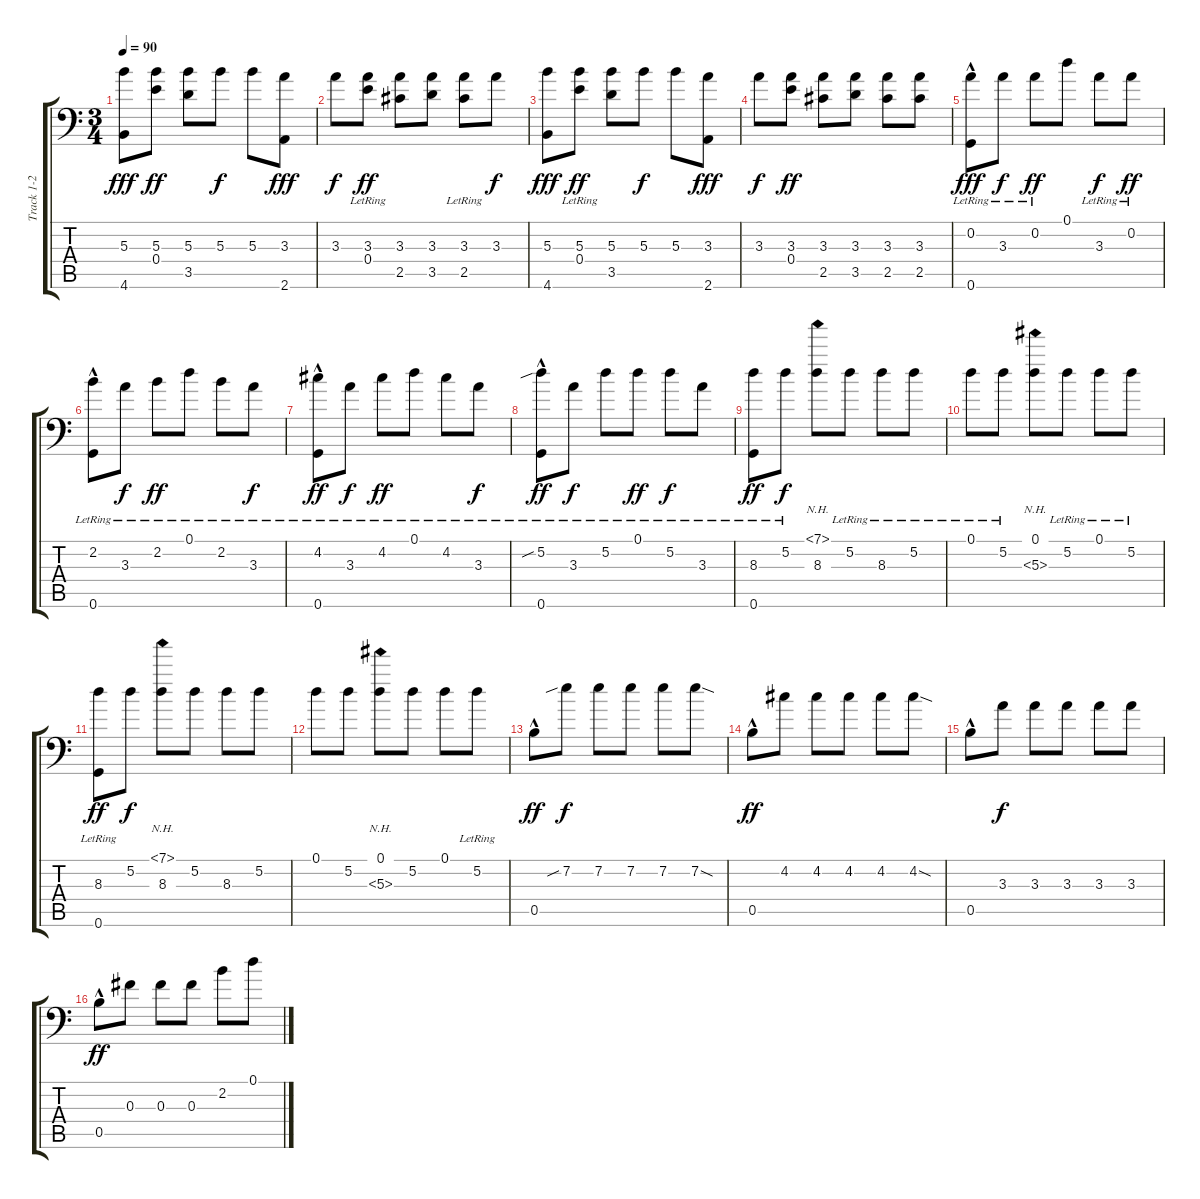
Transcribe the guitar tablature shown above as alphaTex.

\track ("Track 1-2" "Track 1-2") {instrument acousticguitarsteel}
\staff {score tabs}
\tuning (D4 A3 Gb3 E3 B2 G1) {hide}
\ts (3 4)
\tempo 90
\clef f4
\ks c
(5.3 4.6).8{dy fff} (5.3 0.4).8{dy ff} (5.3 3.5).8 5.3.8{dy f} 5.3.8 (3.3 2.6).8{dy fff} |
3.3.8{dy f} (3.3 0.4{lr}).8{dy ff} (3.3 2.5).8 (3.3 3.5).8 (3.3 2.5{lr}).8 3.3.8{dy f} |
(5.3 4.6).8{dy fff} (5.3 0.4{lr}).8{dy ff} (5.3 3.5).8 5.3.8{dy f} 5.3.8 (3.3 2.6).8{dy fff} |
3.3.8{dy f} (3.3 0.4).8{dy ff} (3.3 2.5).8 (3.3 3.5).8 (3.3 2.5).8 (3.3 2.5).8 |
(0.2{lr} 0.6{hac}).8{dy fff} 3.3{lr}.8{dy f} 0.2{lr}.8{dy ff} 0.1.8 3.3{lr}.8{dy f} 0.2{lr}.8{dy ff} |
(2.2{lr} 0.6{hac}).8 3.3{lr}.8{dy f} 2.2{lr}.8{dy ff} 0.1{lr}.8 2.2{lr}.8 3.3{lr}.8{dy f} |
(4.2{lr} 0.6{hac}).8{dy ff} 3.3{lr}.8{dy f} 4.2{lr}.8{dy ff} 0.1{lr}.8 4.2{lr}.8 3.3{lr}.8{dy f} |
(5.2{sib lr} 0.6{hac}).8{dy ff} 3.3{lr}.8{dy f} 5.2{lr}.8 0.1{lr}.8{dy ff} 5.2{lr}.8{dy f} 3.3{lr}.8 |
(8.3{lr} 0.6{lr}).8{dy ff} 5.2{lr}.8{dy f} (7.1{nh} 8.3).8 5.2{lr}.8 8.3{lr}.8 5.2{lr}.8 |
0.1{lr}.8 5.2{lr}.8 (0.1 5.3{nh}).8 5.2{lr}.8 0.1{lr}.8 5.2{lr}.8 |
(8.3 0.6{lr}).8{dy ff} 5.2.8{dy f} (7.1{nh} 8.3).8 5.2.8 8.3.8 5.2.8 |
0.1.8 5.2.8 (0.1 5.3{nh}).8 5.2.8 0.1.8 5.2{lr}.8 |
0.5{hac}.8{dy ff} 7.2{sib}.8{dy f} 7.2.8 7.2.8 7.2.8 7.2{sod}.8 |
0.5{hac}.8{dy ff} 4.2.8 4.2.8 4.2.8 4.2.8 4.2{sod}.8 |
0.5{hac}.8 3.3.8{dy f} 3.3.8 3.3.8 3.3.8 3.3.8 |
0.5{hac}.8{dy ff} 0.3.8 0.3.8 0.3.8 2.2.8 0.1.8
